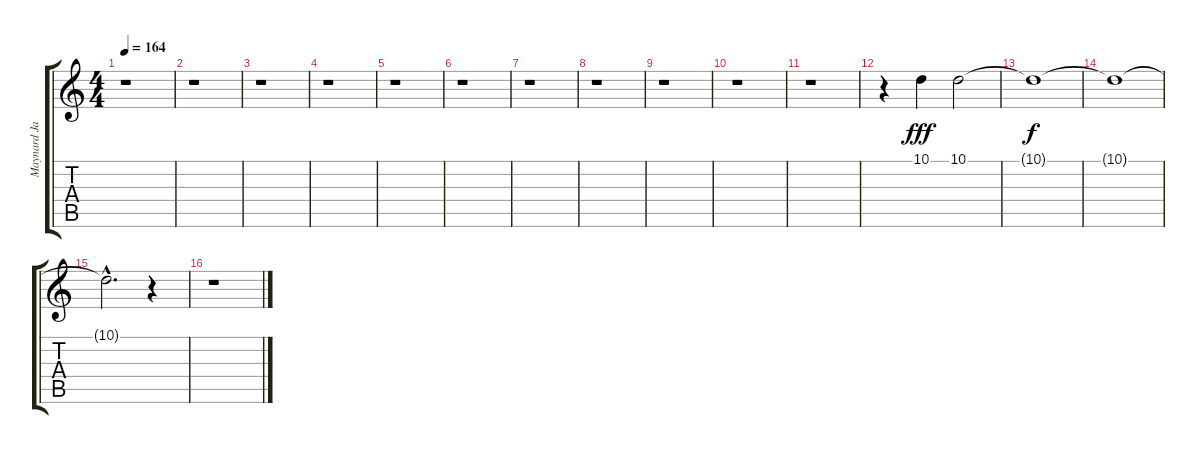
\track ("Maynard James Keenan" "Maynard Ja") {instrument lead2sawtooth}
\staff {score tabs}
\tuning (E4 B3 G3 D3 A2 E2) {hide}
\ts (4 4)
\tempo 164
\clef g2
\ks c
r.1{dy fff instrument lead2sawtooth} |
r.1 |
r.1 |
r.1 |
r.1 |
r.1 |
r.1 |
r.1 |
r.1 |
r.1 |
r.1 |
r.4 10.1.4 10.1.2 |
10.1{t}.1{dy f} |
10.1{t}.1 |
10.1{hac t}.2{d} r.4 |
r.1
